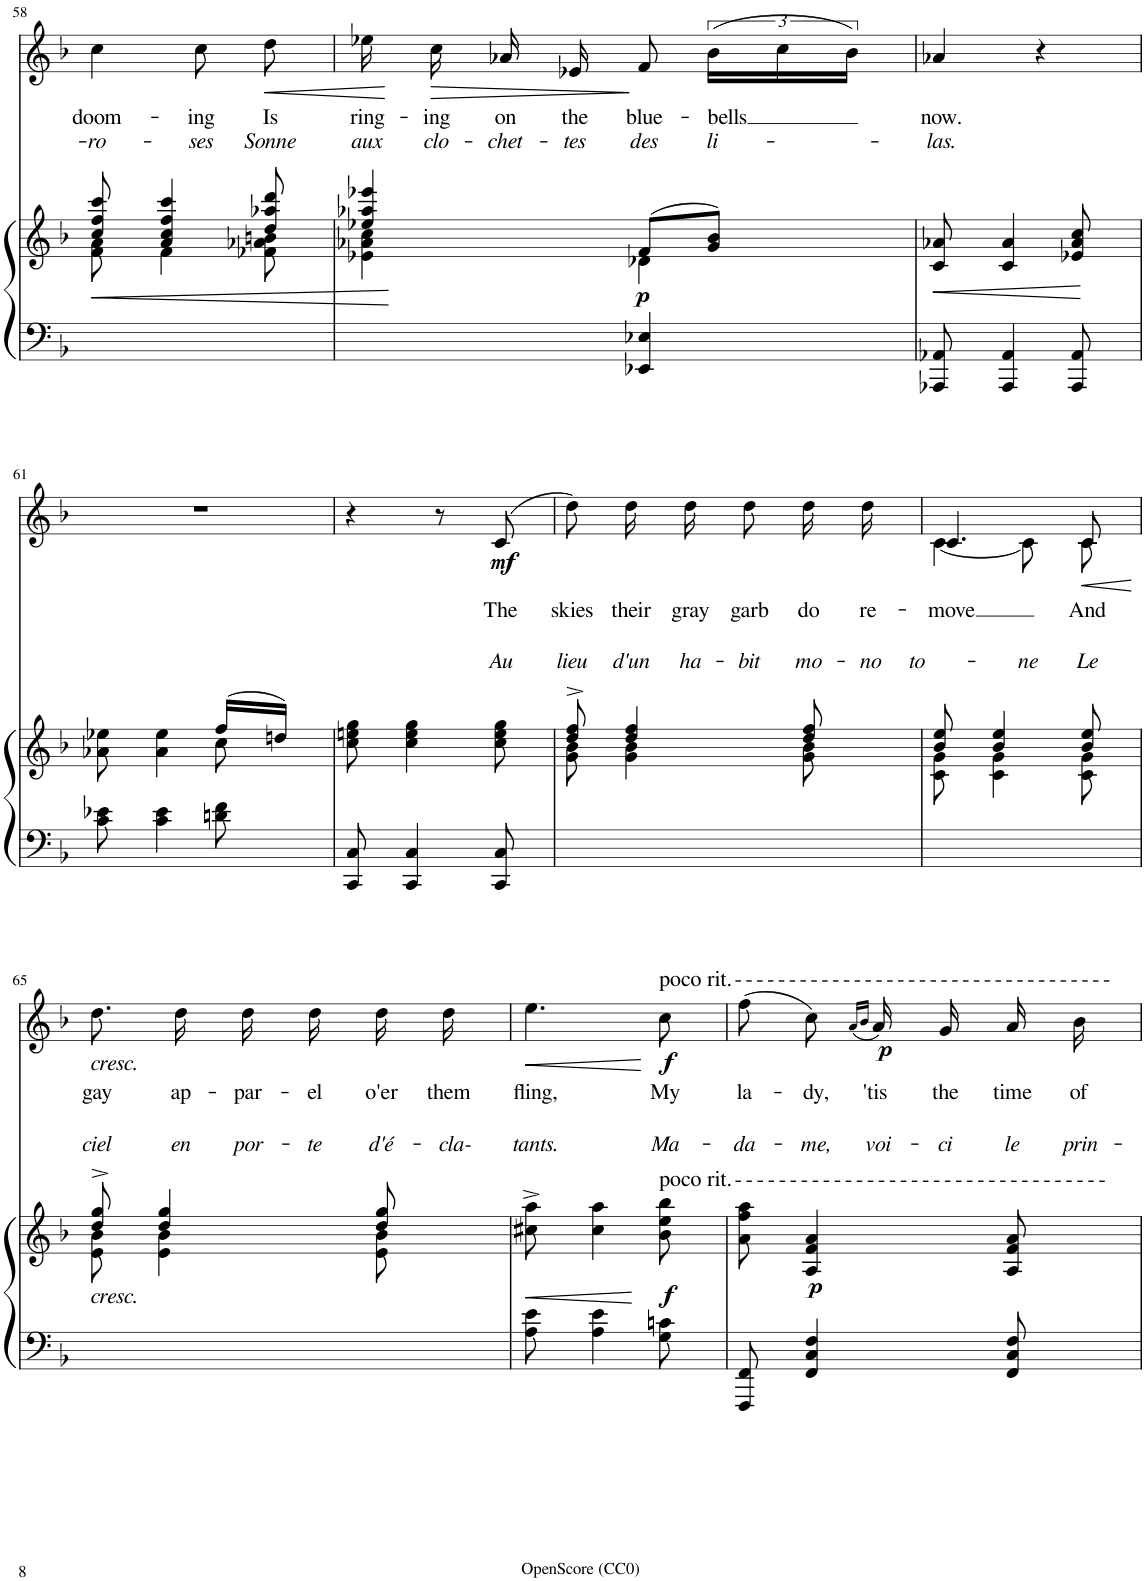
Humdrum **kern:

**kern	**kern	**dynam	**kern	**text	**text	**dynam
*part2	*part2	*part2	*part1	*part1	*part1	*part1
*staff3	*staff2	*staff2/3	*staff1	*staff1	*staff1	*staff1
*I"Piano	*	*	*I"Voice	*	*	*
*I'Pno	*	*	*	*	*	*
!!LO:PB:g=z
*clefF4	*clefG2	*	*clefG2	*	*	*
*k[b-]	*k[b-]	*	*k[b-]	*	*	*
*M2/4	*M2/4	*	*M2/4	*	*	*
=58	=58	=58	=58	=58	=58	=58
!	!	!LO:HP:b	!	!LO:LY:b	!LO:LY:b	!
*	*^	*	*	*	*	*
2ryy	8cc/ 8ff/ 8ccc/	8f\ 8a\	<	4cc\	doom-	-ro-	.
.	4a/ 4cc/ 4ff/ 4ccc/	4f\	.	.	.	.	.
!	!	!	!	!	!LO:LY:b	!LO:LY:b	!
.	.	.	.	8cc\	-ing	-ses	.
!	!	!	!	!	!LO:LY:b	!LO:LY:b	!LO:HP:b
.	8dd/ 8aa-X/ 8ddd/	8f-X\ 8a-X\ 8bn\	.	8dd\	Is	Sonne	<
*	*v	*v	*	*	*	*	*
.	.	[	.	.	.	.
=59	=59	=59	=59	=59	=59	=59
*	*^	*	*	*	*	*
!	!	!	!	!	!LO:LY:b	!LO:LY:b	!
4ryy	4ee-X/ 4aa-X/ 4eee-X/	4e-X\ 4a-X\ 4cc\	.	16ee-X\	ring-	aux	.
!	!	!	!	!	!LO:LY:b	!LO:LY:b	!LO:HP:n=1:b
.	.	.	.	16cc\	-ing	clo-	[ >
!	!	!	!	!	!LO:LY:b	!LO:LY:b	!
.	.	.	.	16a-X/	on	-chet-	.
!	!	!	!	!	!LO:LY:b	!LO:LY:b	!
.	.	.	.	16e-X/	the	-tes	.
!	!	!	!LO:DY:b	!	!LO:LY:b	!LO:LY:b	!
4EE-X/ 4E-X/	(8f/L	4d-X\	p	8f/	blue-	des	]
!	!	!	!	!	!LO:LY:b	!LO:LY:b	!
.	8g/ 8b-/J)	.	.	(24b-\LL	-bells	li-	.
.	.	.	.	24cc\	.	.	.
.	.	.	.	24b-\JJ)	.	.	.
*	*v	*v	*	*	*	*	*
=60	=60	=60	=60	=60	=60	=60
!	!	!LO:HP:b	!	!LO:LY:b	!LO:LY:b	!
8AAA-X/ 8AA-X/	8c/ 8a-X/	<	4a-X/	now.	-las.	.
4AAA-/ 4AA-/	4c/ 4a-/	.	.	.	.	.
.	.	.	4r	.	.	.
8AAA-/ 8AA-/	8e-X/ 8a-/ 8cc/	[	.	.	.	.
!!LO:LB:g=z
=61	=61	=61	=61	=61	=61	=61
*	*^	*	*	*	*	*
8c\ 8e-X\	8a-X\ 8ee-X\	4ryy	.	2r	.	.	.
4c\ 4e-\	4a-\ 4ee-\	.	.	.	.	.	.
.	.	8ryy	.	.	.	.	.
8dn\ 8f\	(16ff/LL	8cc\	.	.	.	.	.
.	16ddn/JJ)	.	.	.	.	.	.
*	*v	*v	*	*	*	*	*
=62	=62	=62	=62	=62	=62	=62
8CC/ 8C/	8cc\ 8een\ 8gg\	.	4r	.	.	.
4CC/ 4C/	4cc\ 4ee\ 4gg\	.	.	.	.	.
.	.	.	8r	.	.	.
!	!	!	!	!LO:LY:b	!LO:LY:b	!LO:DY:b
8CC/ 8C/	8cc\ 8ee\ 8gg\	.	(8c/	The	Au	mf
=63	=63	=63	=63	=63	=63	=63
*	*^	*	*	*	*	*
!	!	!	!	!	!LO:LY:b	!LO:LY:b	!
*	*	*	*	*^	*	*	*
2ryy	8dd/^ 8ff/^	8g\ 8b-\	.	8dd\)	4ryy	skies	lieu	.
!	!	!	!	!	!	!LO:LY:b	!LO:LY:b	!
.	4dd/ 4ff/	4g\ 4b-\	.	16dd\	.	their	d'un	.
!	!	!	!	!	!	!LO:LY:b	!LO:LY:b	!
.	.	.	.	16dd\	.	gray	ha-	.
!	!	!	!	!	!	!LO:LY:b	!LO:LY:b	!
.	.	.	.	8dd\	8ryy	garb	-bit	.
!	!	!	!	!	!	!LO:LY:b	!LO:LY:b	!
.	8dd/ 8ff/	8g\ 8b-\	.	16dd\	16ryy	do	mo-	.
!	!	!	!	!	!	!	!LO:LY:b	!
!	!	!	!	!	!	!LO:LY:b	!	!
.	.	.	.	16dd\	16dd	re-	-no-	.
=64	=64	=64	=64	=64	=64	=64	=64	=64
!	!	!	!	!	!	!LO:LY:b	!LO:LY:b	!
2ryy	8b-/ 8ee/	8c\ 8g\	.	4.c/	[4c\	-move	to-	.
.	4b-/ 4ee/	4c\ 4g\	.	.	.	.	.	.
!	!	!	!	!	!	!	!LO:LY:b	!
.	.	.	.	.	8c\]	.	-ne	.
!	!	!	!	!	!	!LO:LY:b	!LO:LY:b	!LO:HP:b
.	8b-/ 8ee/	8c\ 8g\	.	8c/	8c\	And	-Le	<
*	*v	*v	*	*	*	*	*	*
*	*	*	*v	*v	*	*	*
.	.	.	.	.	.	[
!!LO:LB:g=z
=65	=65	=65	=65	=65	=65	=65
*	*^	*	*	*	*	*
!	!	!	!	!LO:TX:b:i:t=cresc.	!	!	!
!	!LO:TX:b:i:t=cresc.	!	!	!	!	!	!
!	!	!	!	!	!LO:LY:b	!LO:LY:b	!
2ryy	8dd/^ 8gg/^	8e\ 8b-\	.	8.dd\	gay	ciel	.
.	4dd/ 4gg/	4e\ 4b-\	.	.	.	.	.
!	!	!	!	!	!LO:LY:b	!LO:LY:b	!
.	.	.	.	16dd\	ap-	en	.
!	!	!	!	!	!LO:LY:b	!LO:LY:b	!
.	.	.	.	16dd\	-par-	por-	.
!	!	!	!	!	!LO:LY:b	!LO:LY:b	!
.	.	.	.	16dd\	-el	-te	.
!	!	!	!	!	!LO:LY:b	!LO:LY:b	!
.	8dd/ 8gg/	8e\ 8b-\	.	16dd\	o'er	d'é-	.
!	!	!	!	!	!LO:LY:b	!LO:LY:b	!
.	.	.	.	16dd\	them	-cla-	.
*	*v	*v	*	*	*	*	*
=66	=66	=66	=66	=66	=66	=66
!	!	!LO:HP:b	!	!LO:LY:b	!LO:LY:b	!LO:HP:b
8A\ 8e\	8cc#X\^ 8aa\^	<	4.ee\	fling,	tants.	<
4A\ 4e\	4cc#\ 4aa\	.	.	.	.	.
!	!	!	!LO:TX:a:t=poco rit.	!	!	!
!	!LO:TX:a:t=poco rit.	!	!	!	!	!
!	!	!LO:DY:n=1:b	!	!LO:LY:b	!LO:LY:b	!LO:DY:n=1:b
8G\ 8cn\	8b-\ 8ee\ 8bb-\	[ f	8cc\	My	Ma-	[ f
=67	=67	=67	=67	=67	=67	=67
!	!	!	!	!LO:LY:b	!LO:LY:b	!
8FFF/ 8FF/	8a\ 8ff\ 8aa\	.	(8ff\	la-	-da-	.
!	!	!LO:DY:b	!	!LO:LY:b	!LO:LY:b	!
4FF/ 4C/ 4F/	4A/ 4f/ 4a/	p	8cc\)	-dy,	-me,	.
.	.	.	(16qa/LL	.	.	.
.	.	.	16qb-/JJ	.	.	.
!	!	!	!	!LO:LY:b	!LO:LY:b	!LO:DY:b
.	.	.	16a/)	'tis	voi-	p
!	!	!	!	!LO:LY:b	!LO:LY:b	!
.	.	.	16g/	the	-ci	.
!	!	!	!	!LO:LY:b	!LO:LY:b	!
8FF/ 8C/ 8F/	8A/ 8f/ 8a/	.	16a/	time	le	.
!	!	!	!	!LO:LY:b	!LO:LY:b	!
.	.	.	16b-\	of	prin-	.
=	=	=	=	=	=	=
*-	*-	*-	*-	*-	*-	*-
